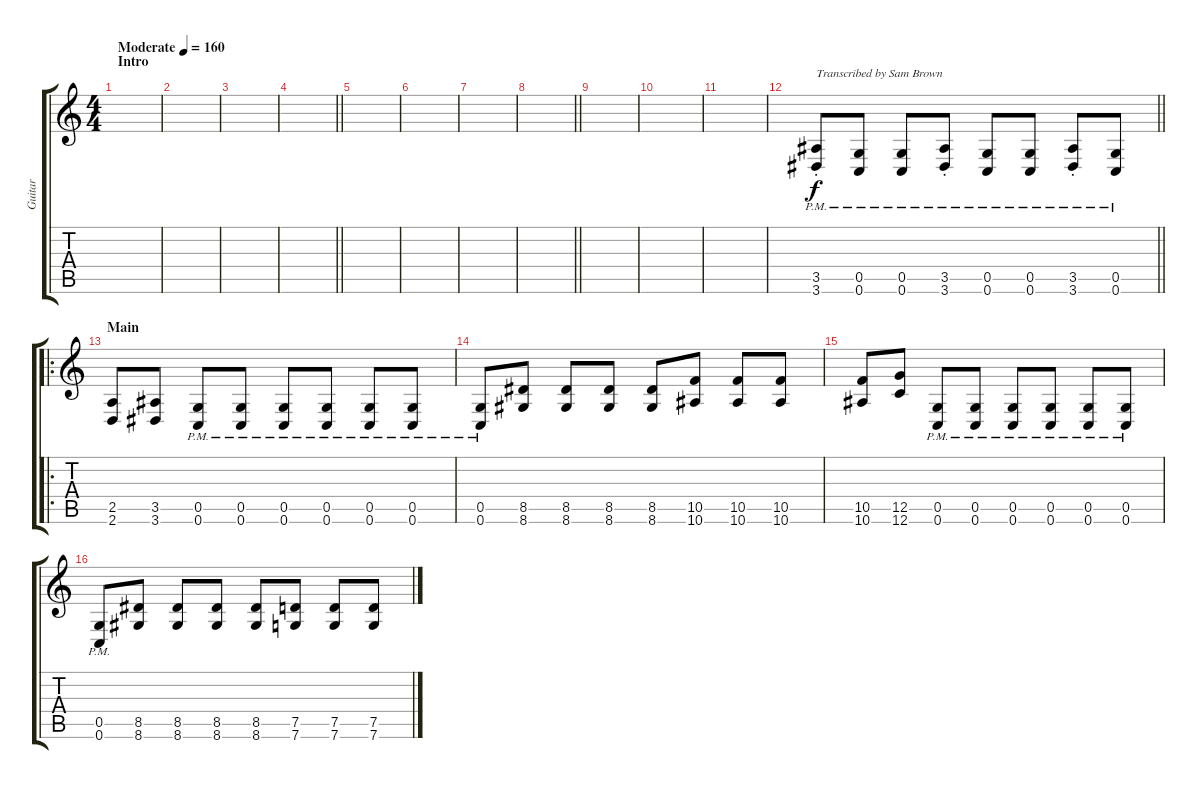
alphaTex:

\track ("Guitar" "Guitar") {instrument distortionguitar}
\staff {score tabs}
\tuning (D4 A3 F3 C3 G2 C2) {hide}
\ts (4 4)
\section ("" "Intro")
\tempo (160 "Moderate")
\clef g2
\ks c
|
|
|
\barLineRight lightlight
|
\section ("" "")
|
|
|
\barLineRight lightlight
|
\section ("" "")
|
|
|
\barLineRight lightlight
(3.5{pm st} 3.6{pm st}).8{txt "Transcribed by Sam Brown"} (0.5{pm} 0.6{pm}).8 (0.5{pm} 0.6{pm}).8 (3.5{pm st} 3.6{pm st}).8 (0.5{pm} 0.6{pm}).8 (0.5{pm} 0.6{pm}).8 (3.5{pm st} 3.6{pm st}).8 (0.5{pm} 0.6{pm}).8 |
\ro
\section ("" "Main")
(2.5 2.6).8 (3.5 3.6).8 (0.5{pm} 0.6{pm}).8 (0.5{pm} 0.6{pm}).8 (0.5{pm} 0.6{pm}).8 (0.5{pm} 0.6{pm}).8 (0.5{pm} 0.6{pm}).8 (0.5{pm} 0.6{pm}).8 |
(0.5{pm} 0.6{pm}).8 (8.5 8.6).8 (8.5 8.6).8 (8.5 8.6).8 (8.5 8.6).8 (10.5 10.6).8 (10.5 10.6).8 (10.5 10.6).8 |
(10.5 10.6).8 (12.5 12.6).8 (0.5{pm} 0.6{pm}).8 (0.5{pm} 0.6{pm}).8 (0.5{pm} 0.6{pm}).8 (0.5{pm} 0.6{pm}).8 (0.5{pm} 0.6{pm}).8 (0.5{pm} 0.6{pm}).8 |
(0.5{pm} 0.6{pm}).8 (8.5 8.6).8 (8.5 8.6).8 (8.5 8.6).8 (8.5 8.6).8 (7.5 7.6).8 (7.5 7.6).8 (7.5 7.6).8
